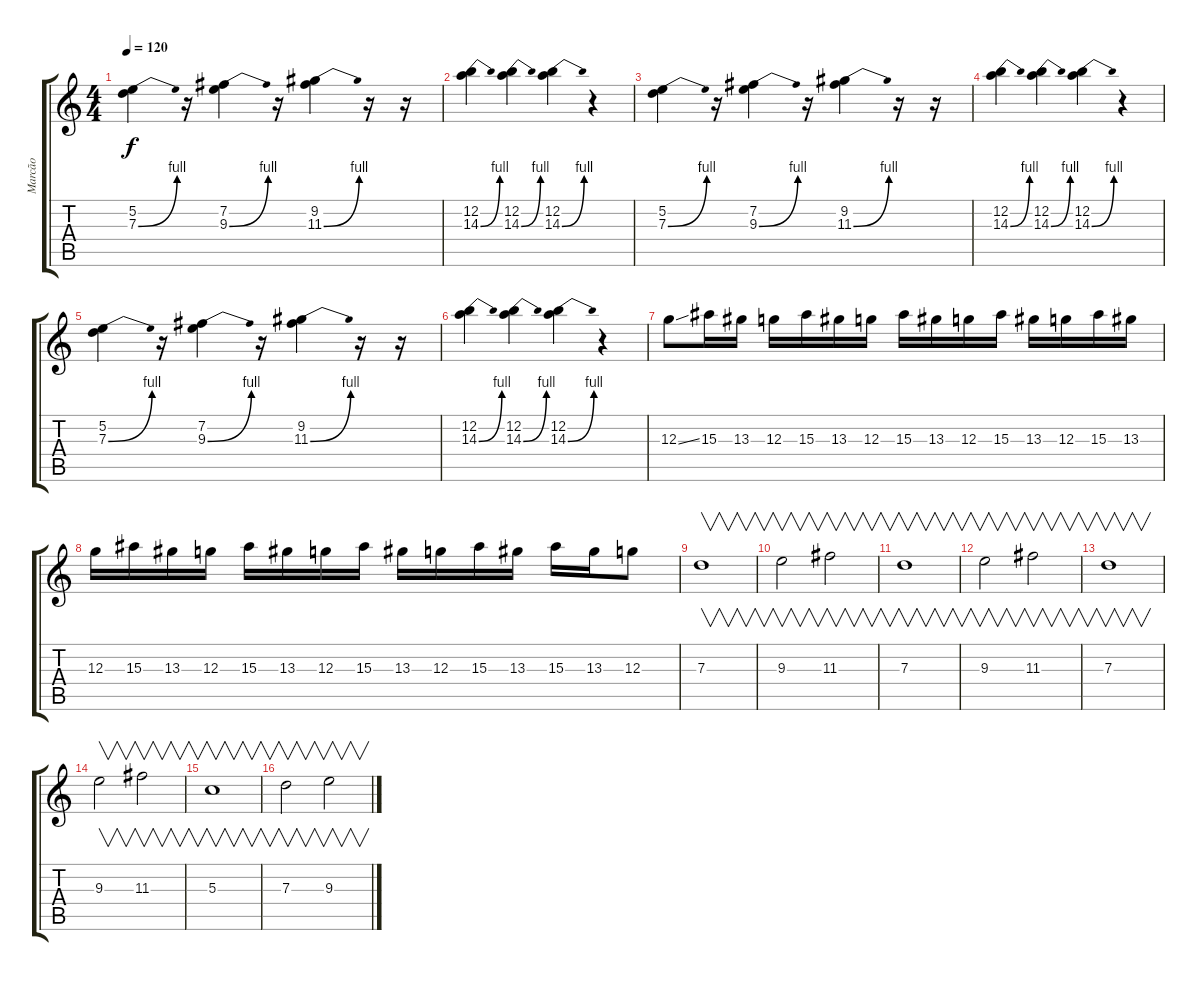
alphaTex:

\track ("Marcão" "Marcão") {instrument overdrivenguitar}
\staff {score tabs}
\tuning (E4 B3 G3 D3 A2 E2) {hide}
\ts (4 4)
\tempo 120
\clef g2
\ks c
(5.2 7.3{be (bend 0 0 60 4)}).4{dy f} r.16 (7.2 9.3{be (bend 0 0 60 4)}).4 r.16 (9.2 11.3{be (bend 0 0 60 4)}).4 r.16 r.16 |
(12.2 14.3{be (bend 0 0 60 4)}).4 (12.2 14.3{be (bend 0 0 60 4)}).4 (12.2 14.3{be (bend 0 0 60 4)}).4 r.4 |
(5.2 7.3{be (bend 0 0 60 4)}).4 r.16 (7.2 9.3{be (bend 0 0 60 4)}).4 r.16 (9.2 11.3{be (bend 0 0 60 4)}).4 r.16 r.16 |
(12.2 14.3{be (bend 0 0 60 4)}).4 (12.2 14.3{be (bend 0 0 60 4)}).4 (12.2 14.3{be (bend 0 0 60 4)}).4 r.4 |
(5.2 7.3{be (bend 0 0 60 4)}).4 r.16 (7.2 9.3{be (bend 0 0 60 4)}).4 r.16 (9.2 11.3{be (bend 0 0 60 4)}).4 r.16 r.16 |
(12.2 14.3{be (bend 0 0 60 4)}).4 (12.2 14.3{be (bend 0 0 60 4)}).4 (12.2 14.3{be (bend 0 0 60 4)}).4 r.4 |
12.3{ss}.8 15.3.16 13.3.16 12.3.16 15.3.16 13.3.16 12.3.16 15.3.16 13.3.16 12.3.16 15.3.16 13.3.16 12.3.16 15.3.16 13.3.16 |
12.3.16 15.3.16 13.3.16 12.3.16 15.3.16 13.3.16 12.3.16 15.3.16 13.3.16 12.3.16 15.3.16 13.3.16 15.3.16 13.3.16 12.3.8 |
7.3.1{v} |
9.3.2{v} 11.3.2{v} |
7.3.1{v} |
9.3.2{v} 11.3.2{v} |
7.3.1{v} |
9.3.2{v} 11.3.2{v} |
5.3.1{v} |
7.3.2{v} 9.3.2{v}
